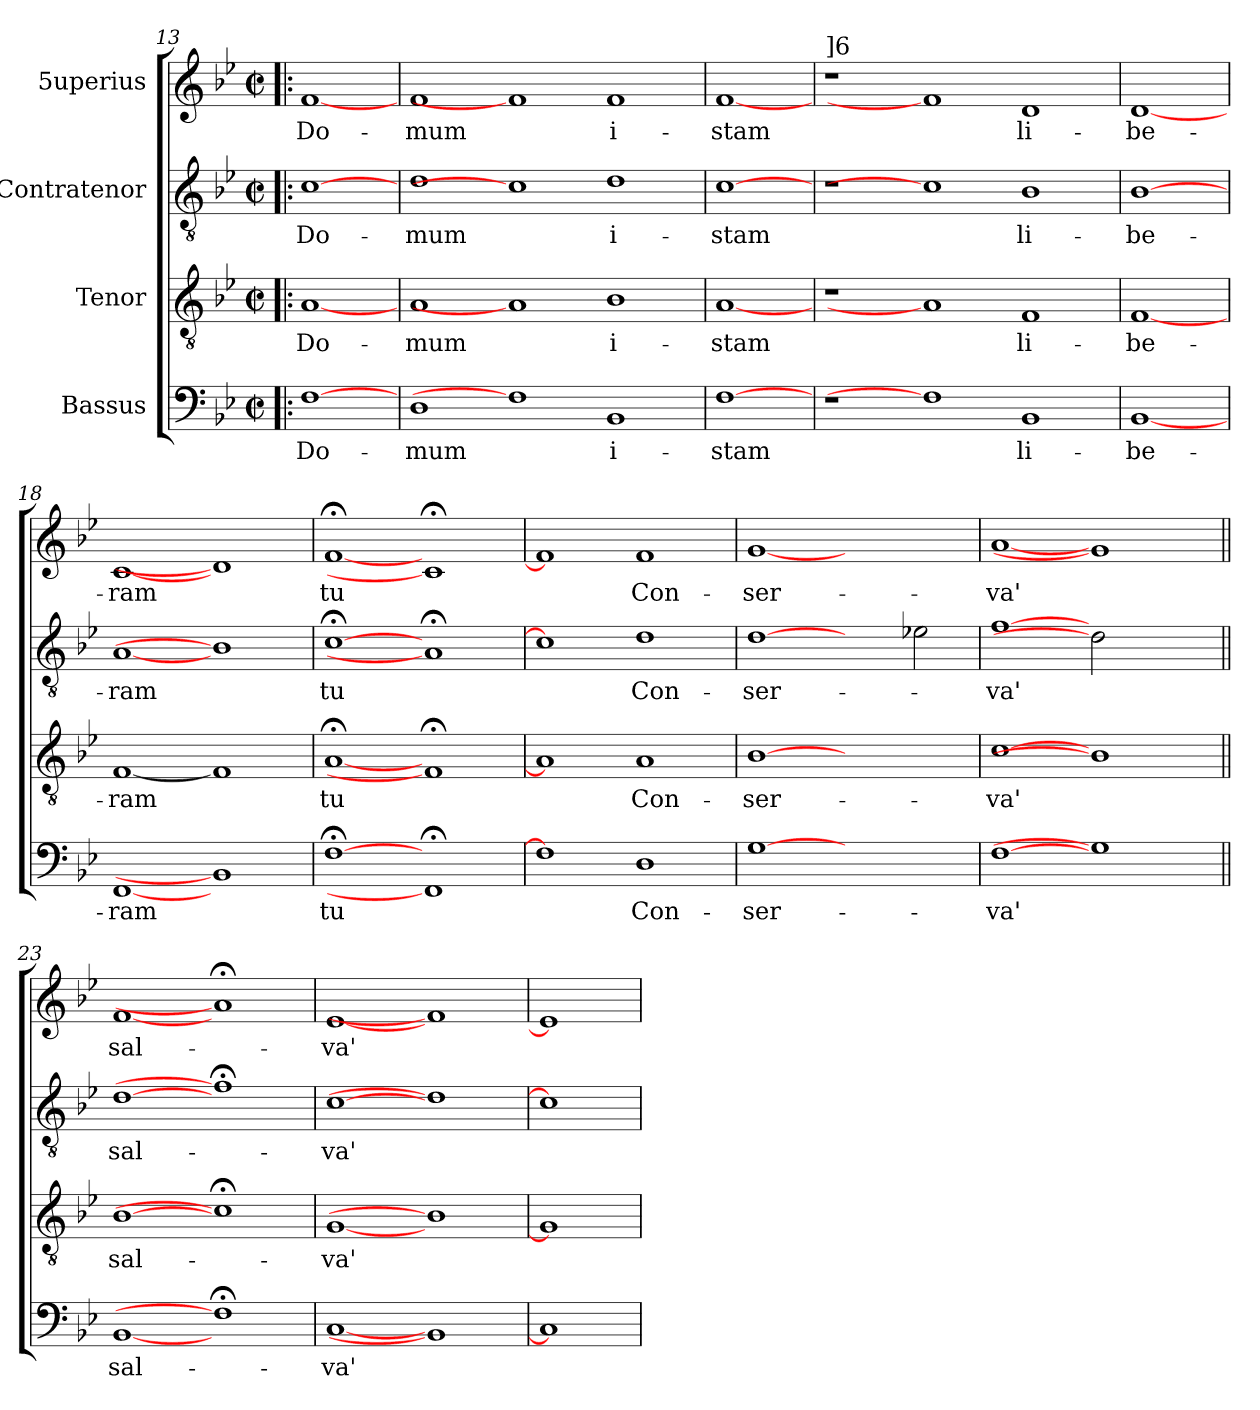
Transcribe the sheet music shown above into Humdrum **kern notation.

**kern	**text	**kern	**text	**kern	**text	**kern	**text
*part4	*part4	*part3	*part3	*part2	*part2	*part1	*part1
*staff4	*staff4	*staff3	*staff3	*staff2	*staff2	*staff1	*staff1
*I"Bassus	*	*I"Tenor	*	*I"Contratenor	*	*I"5uperius	*
*clefF4	*	*clefGv2	*	*clefGv2	*	*clefG2	*
*k[b-e-]	*	*k[b-e-]	*	*k[b-e-]	*	*k[b-e-]	*
*B-:	*	*B-:	*	*B-:	*	*B-:	*
*M2/2	*	*M2/2	*	*M2/2	*	*M2/2	*
*met(c|)	*	*met(c|)	*	*met(c|)	*	*met(c|)	*
=13!|:	=13!|:	=13!|:	=13!|:	=13!|:	=13!|:	=13!|:	=13!|:
!	!LO:LY:b	!	!LO:LY:b	!	!LO:LY:b	!	!LO:LY:b
[1F	Do-	[1A	Do-	[1c	Do-	[1f	Do-
=14	=14	=14	=14	=14	=14	=14	=14
!	!LO:LY:b	!	!LO:LY:b	!	!LO:LY:b	!	!LO:LY:b
1D	-mum	1A	-mum	1d	-mum	1f	-mum
1F]	.	1A]	.	1c]	.	1f]	.
!	!LO:LY:b:rj	!	!LO:LY:b:rj	!	!LO:LY:b:rj	!	!LO:LY:b:rj
1BB-	i-	1B-	i-	1d	i-	1f	i-
=15	=15	=15	=15	=15	=15	=15	=15
!	!LO:LY:b	!	!LO:LY:b	!	!LO:LY:b	!	!LO:LY:b
[1F	-stam	[1A	-stam	[1c	-stam	[1f	-stam
!!LO:LB:g=z
=16	=16	=16	=16	=16	=16	=16	=16
!	!	!	!	!	!	!LO:TX:a:t=]6	!
1r	.	1r	.	1r	.	1r	.
1F]	.	1A]	.	1c]	.	1f]	.
!	!LO:LY:b	!	!LO:LY:b	!	!LO:LY:b	!	!LO:LY:b
1BB-	li-	1F	li-	1B-	li-	1d	li-
=17	=17	=17	=17	=17	=17	=17	=17
!	!LO:LY:b	!	!LO:LY:b	!	!LO:LY:b	!	!LO:LY:b
[1BB-	-be-	[1F	-be-	[1B-	-be-	[1d	-be-
=18	=18	=18	=18	=18	=18	=18	=18
!	!LO:LY:b	!	!LO:LY:b	!	!LO:LY:b	!	!LO:LY:b
[1FF	-ram	[1F	-ram	[1A	-ram	[1c	-ram
1BB-]	.	1F]	.	1B-]	.	1d]	.
=19	=19	=19	=19	=19	=19	=19	=19
!	!LO:LY:b	!	!LO:LY:b	!	!LO:LY:b	!	!LO:LY:b
[>1F;<	tu	[<1A;	tu	[>1c;<	tu	[<1f;	tu
1FF;]	.	1F;]	.	1A;]	.	1c;]	.
=20	=20	=20	=20	=20	=20	=20	=20
1F]	.	1A]	.	1c]	.	1f]	.
!	!LO:LY:b	!	!LO:LY:b	!	!LO:LY:b	!	!LO:LY:b
1D	Con-	1A	Con-	1d	Con-	1f	Con-
=21	=21	=21	=21	=21	=21	=21	=21
!	!LO:LY:b	!	!LO:LY:b	!	!LO:LY:b	!	!LO:LY:b
[1G	-ser-	[1B-	-ser-	[1d	-ser-	[1g	-ser-
1ryy	.	1ryy	.	2ryy	.	1ryy	.
.	.	.	.	2e-X\	.	.	.
=22	=22	=22	=22	=22	=22	=22	=22
!	!LO:LY:b	!	!LO:LY:b	!	!LO:LY:b	!	!LO:LY:b
[1F	-va'	[1c	-va'	[1f	-va'	[1a	-va'
1G]	.	1B-]	.	2d]	.	1g]	.
.	.	.	.	2ryy	.	.	.
=23||	=23||	=23||	=23||	=23||	=23||	=23||	=23||
!	!LO:LY:b	!	!LO:LY:b	!	!LO:LY:b	!	!LO:LY:b
[1BB-	sal-	[1B-	sal-	[1d	sal-	[1f	sal-
1F;<]	.	1c;<]	.	1f;<]	.	1a;]	.
=24	=24	=24	=24	=24	=24	=24	=24
!	!LO:LY:b	!	!LO:LY:b	!	!LO:LY:b	!	!LO:LY:b
[1C	-va'	[1G	-va'	[1c	-va'	[1e-	-va'
1BB-]	.	1B-]	.	1d]	.	1f]	.
=25	=25	=25	=25	=25	=25	=25	=25
1C]	.	1G]	.	1c]	.	1e-]	.
=	=	=	=	=	=	=	=
*-	*-	*-	*-	*-	*-	*-	*-
